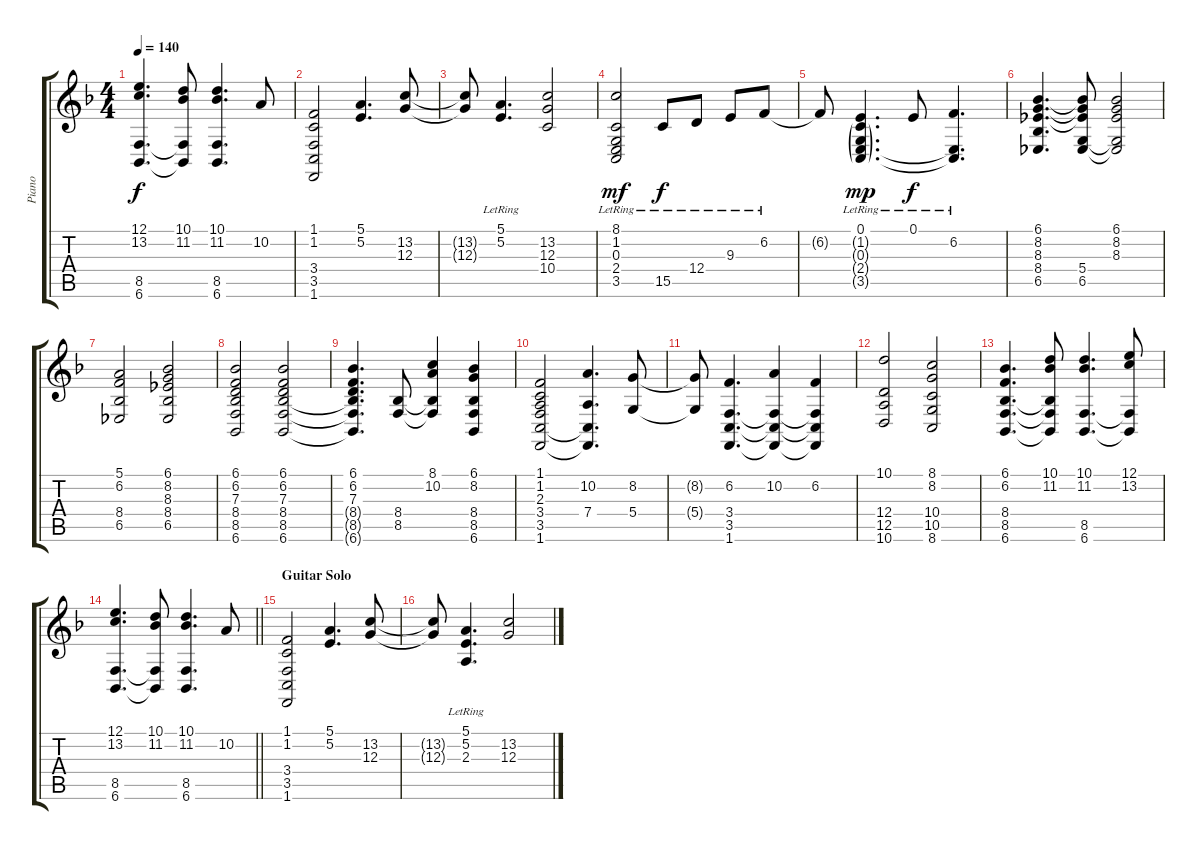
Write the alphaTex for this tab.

\track ("Piano" "Piano") {instrument brightacousticpiano}
\staff {score tabs}
\tuning (E4 B3 G3 D3 A2 E2) {hide}
\ts (4 4)
\tempo 140
\clef g2
\ks dminor
(12.1 13.2 8.5 6.6).4{d dy f} (10.1 11.2 8.5{t} 6.6{t}).8 (10.1 11.2 8.5 6.6).4{d} 10.2.8 |
(1.1 1.2 3.4 3.5 1.6).2{volume 12} (5.1 5.2).4{d} (13.2 12.3).8 |
(13.2{t} 12.3{t}).8 (5.1 5.2{lr}).4{d} (13.2 12.3 10.4).2 |
(8.1 1.2{lr} 0.3{lr} 2.4{lr} 3.5{lr}).2{dy mf} 15.5{lr}.8{dy f} 12.4{lr}.8 9.3{lr}.8 6.2{lr}.8 |
6.2{t}.8 (0.1{lr} 1.2{g} 0.3{g} 2.4{g} 3.5{g}).4{d dy mp} 0.1{lr}.8{dy f} (6.2{lr} 2.4{t} 3.5{t}).4{d} |
(6.1 8.2 8.3 8.4 6.5).4{d} (6.1{t} 8.2{t} 8.3{t} 5.4 6.5).8 (6.1 8.2 8.3 5.4{t} 6.5{t}).2 |
(5.1 6.2 8.4 6.5).2 (6.1 8.2 8.3 8.4 6.5).2 |
(6.1 6.2 7.3 8.4 8.5 6.6).2 (6.1 6.2 7.3 8.4 8.5 6.6).2 |
(6.1 6.2 7.3 8.4{t} 8.5{t} 6.6{t}).4{d} (8.4 8.5).8 (8.1 10.2 8.4{t} 8.5{t}).4 (6.1 8.2 8.4 8.5 6.6).4 |
(1.1 1.2 2.3 3.4 3.5 1.6).2 (10.2 7.4 3.5{t} 1.6{t}).4{d} (8.2 5.4).8 |
(8.2{t} 5.4{t}).8 (6.2 3.4 3.5 1.6).4{d} (10.2 3.4{t} 3.5{t} 1.6{t}).4 (6.2 3.4{t} 3.5{t} 1.6{t}).4 |
(10.1 12.4 12.5 10.6).2 (8.1 8.2 10.4 10.5 8.6).2 |
(6.1 6.2 8.4 8.5 6.6).4{d} (10.1 11.2 8.4{t} 8.5{t} 6.6{t}).8 (10.1 11.2 8.5 6.6).4{d} (12.1 13.2 8.5{t} 6.6{t}).8 |
\barLineRight lightlight
(12.1 13.2 8.5 6.6).4{d} (10.1 11.2 8.5{t} 6.6{t}).8 (10.1 11.2 8.5 6.6).4{d} 10.2.8 |
\section ("" "Guitar Solo")
(1.1 1.2 3.4 3.5 1.6).2{volume 12} (5.1 5.2).4{d} (13.2 12.3).8 |
(13.2{t} 12.3{t}).8 (5.1 5.2{lr} 2.3{lr}).4{d} (13.2 12.3).2
